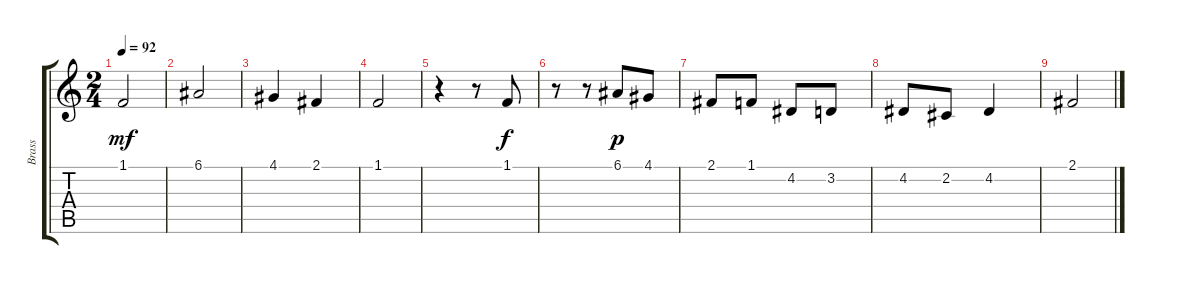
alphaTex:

\track ("Brass" "Brass") {instrument frenchhorn}
\staff {score tabs}
\tuning (E4 B3 G3 D3 A2 E2) {hide}
\ts (2 4)
\tempo 92
\clef g2
\ks c
1.1.2{dy mf} |
6.1.2 |
4.1.4 2.1.4 |
1.1.2 |
r.4 r.8 1.1.8{dy f} |
r.8 r.8 6.1.8{dy p} 4.1.8 |
2.1.8 1.1.8 4.2.8 3.2.8 |
4.2.8 2.2.8 4.2.4 |
2.1.2
